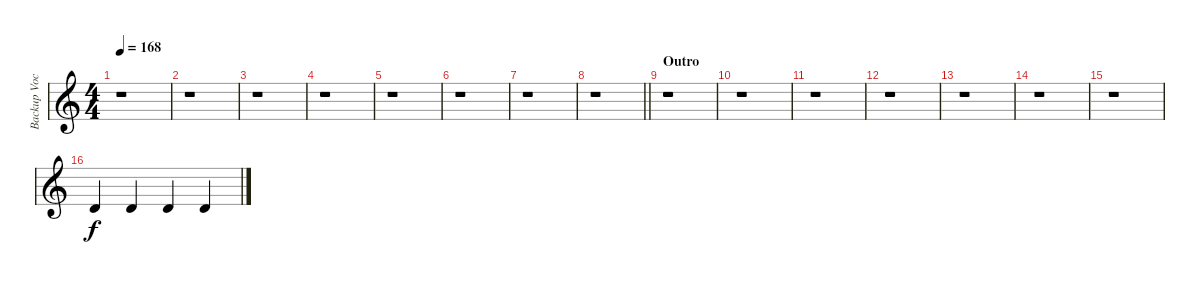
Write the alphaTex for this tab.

\track ("Backup Vocals" "Backup Voc") {instrument clarinet}
\staff {score}
\tuning (E4 B3 G3 D3 A2 E2) {hide}
\ts (4 4)
\tempo 168
\clef g2
\ks c
r.1{dy f} |
r.1 |
r.1 |
r.1 |
r.1 |
r.1 |
r.1 |
\barLineRight lightlight
r.1 |
\section ("" "Outro")
r.1 |
r.1 |
r.1 |
r.1 |
r.1 |
r.1 |
r.1 |
3.2.4 3.2.4 3.2.4 3.2.4
